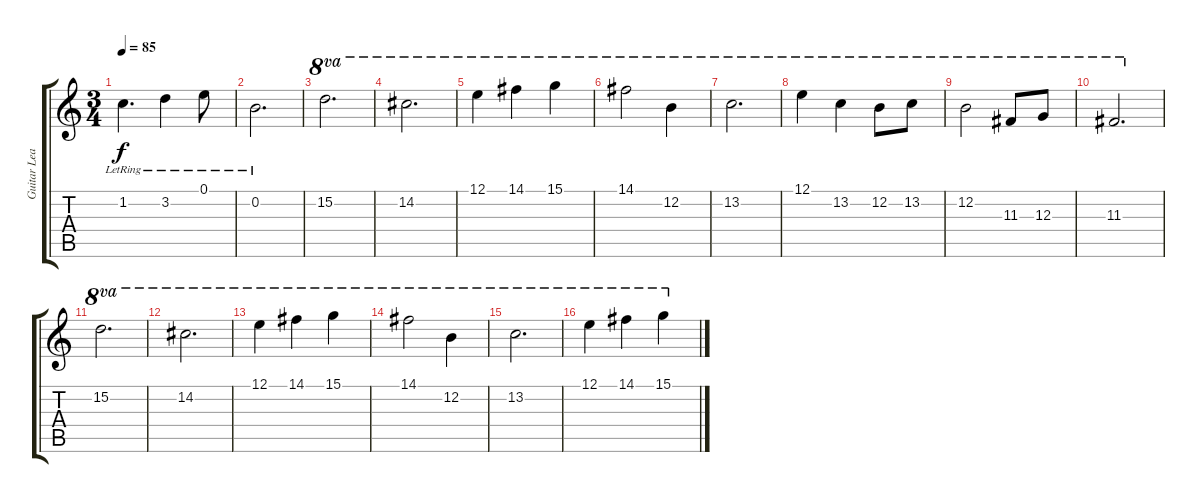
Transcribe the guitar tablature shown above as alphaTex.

\track ("Guitar Lead 1" "Guitar Lea") {instrument distortionguitar}
\staff {score tabs}
\tuning (E4 B3 G3 D3 A2 E2) {hide}
\ts (3 4)
\tempo 85
\clef g2
\ks c
1.2{lr}.4{d dy f} 3.2{lr}.4 0.1{lr}.8 |
0.2{lr}.2{d} |
15.2.2{d ot 8va volume 13 instrument distortionguitar} |
14.2.2{d ot 8va} |
12.1.4{ot 8va} 14.1.4{ot 8va} 15.1.4{ot 8va} |
14.1.2{ot 8va} 12.2.4{ot 8va} |
13.2.2{d ot 8va} |
12.1.4{ot 8va} 13.2.4{ot 8va} 12.2.8{ot 8va} 13.2.8{ot 8va} |
12.2.2{ot 8va} 11.3.8{ot 8va} 12.3.8{ot 8va} |
11.3.2{d ot 8va} |
15.2.2{d ot 8va} |
14.2.2{d ot 8va} |
12.1.4{ot 8va} 14.1.4{ot 8va} 15.1.4{ot 8va} |
14.1.2{ot 8va} 12.2.4{ot 8va} |
13.2.2{d ot 8va} |
12.1.4{ot 8va} 14.1.4{ot 8va} 15.1.4{ot 8va}
